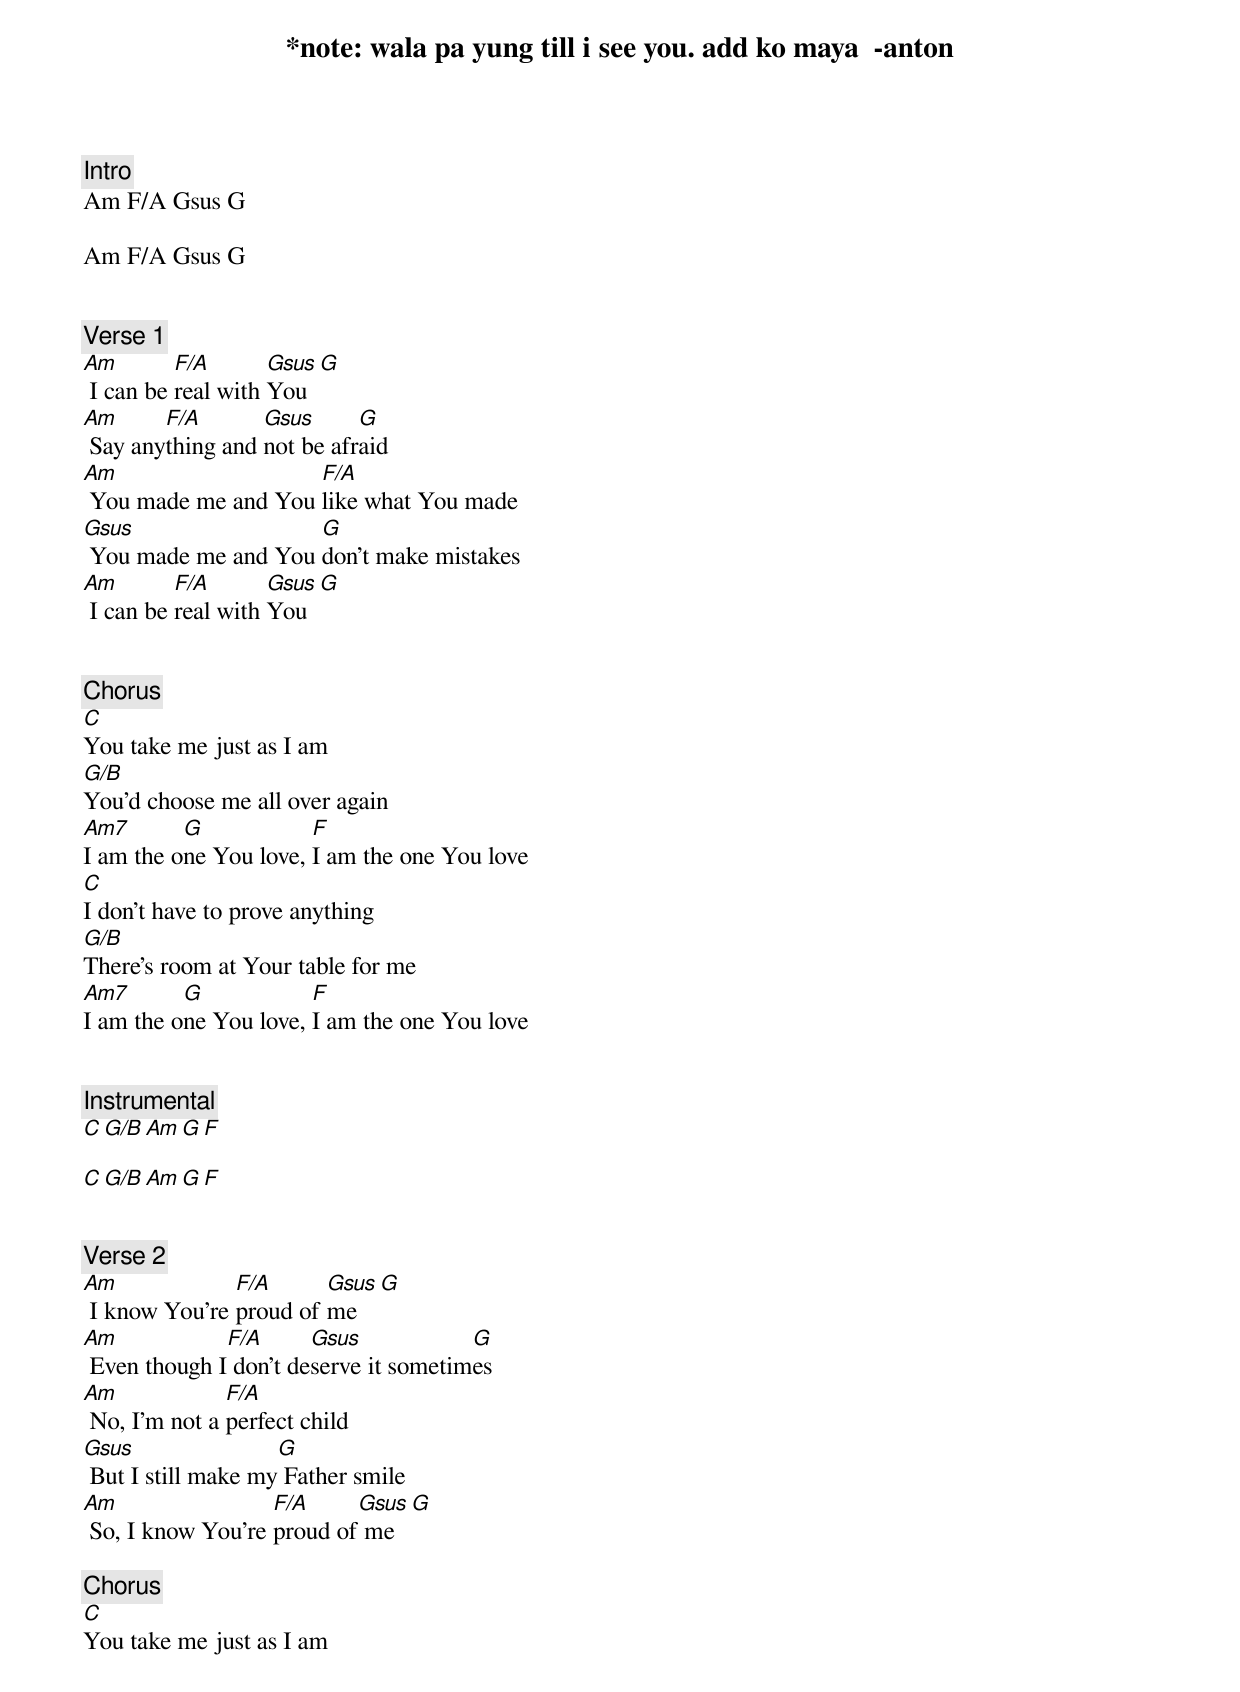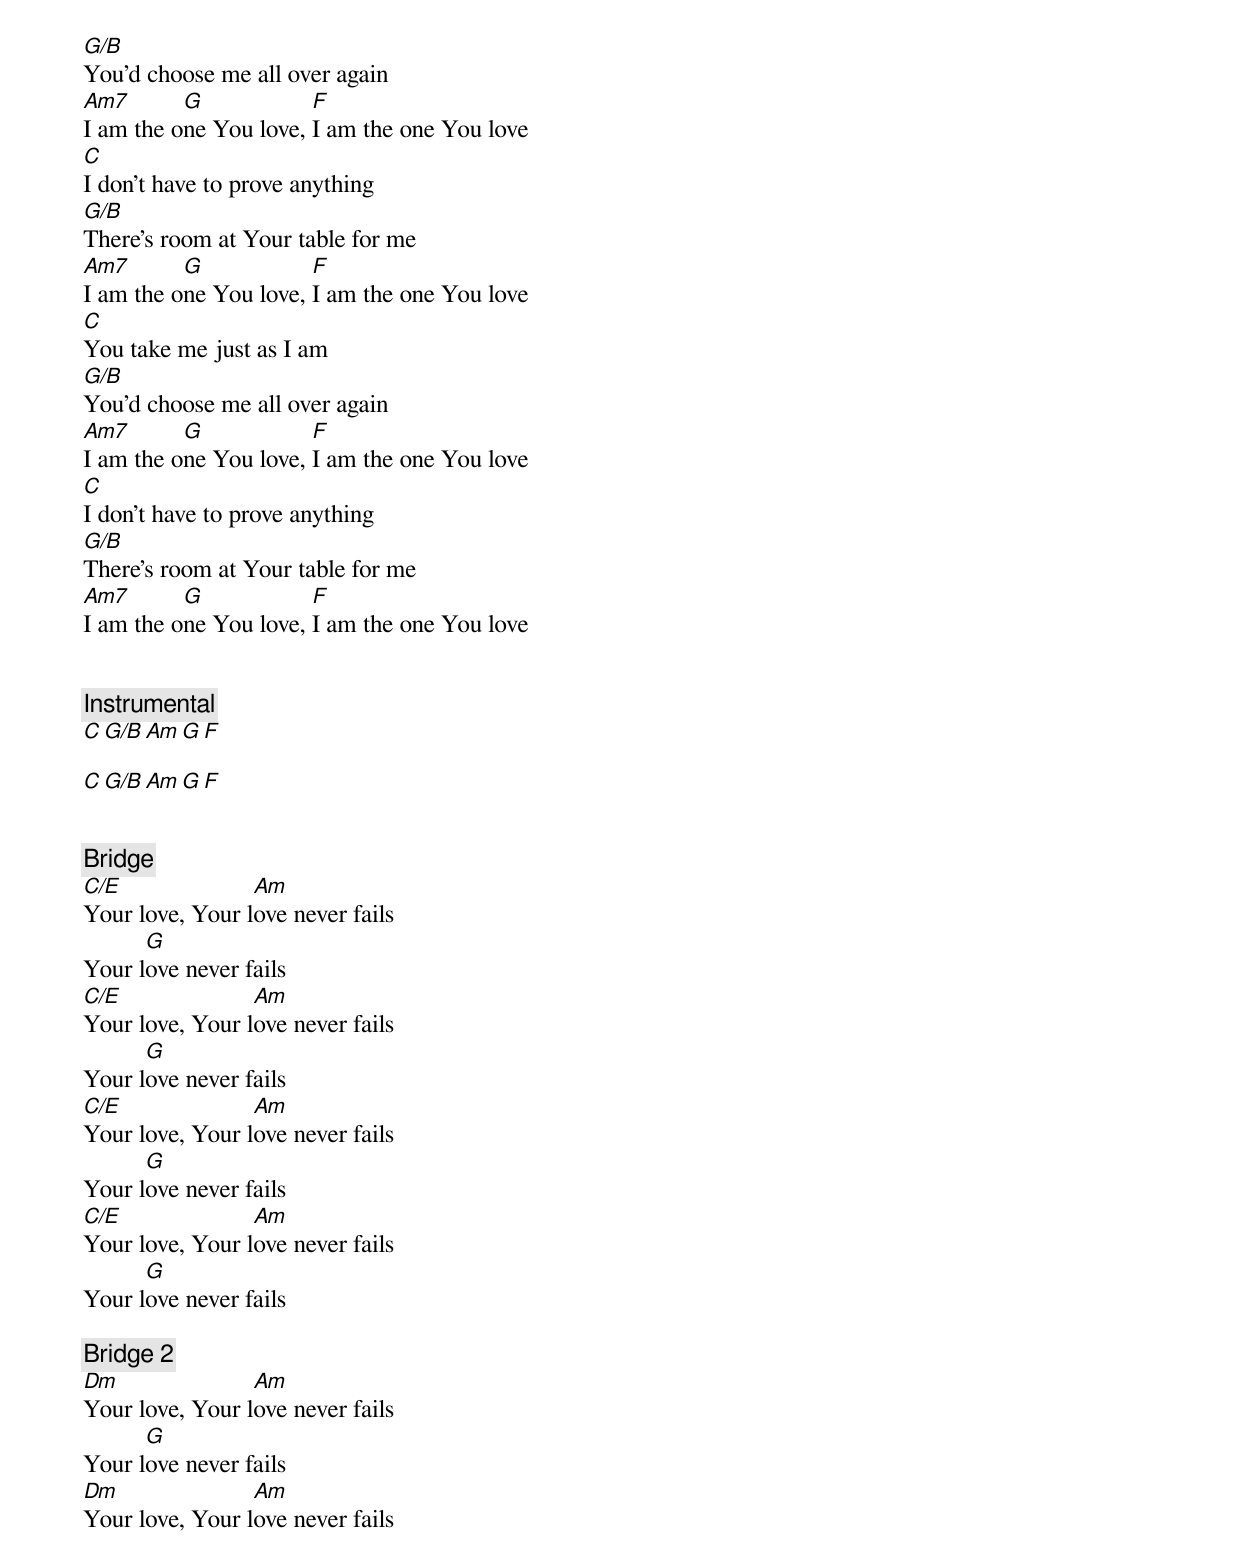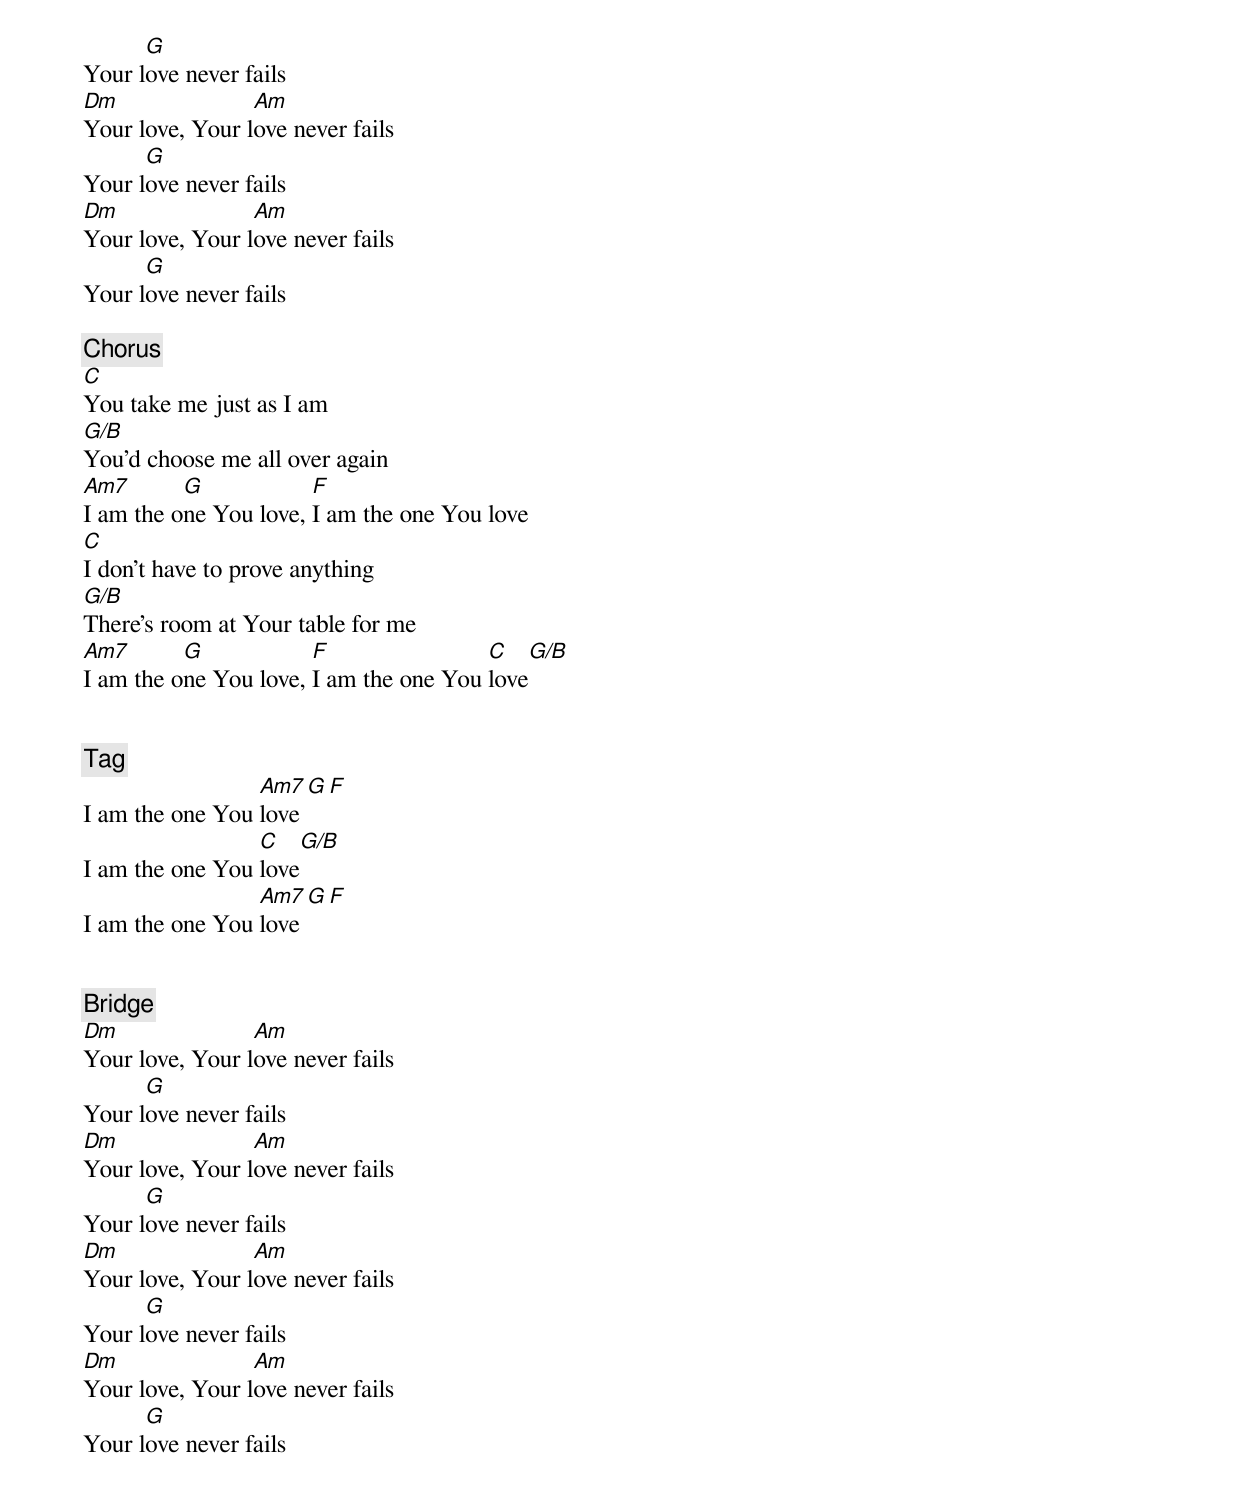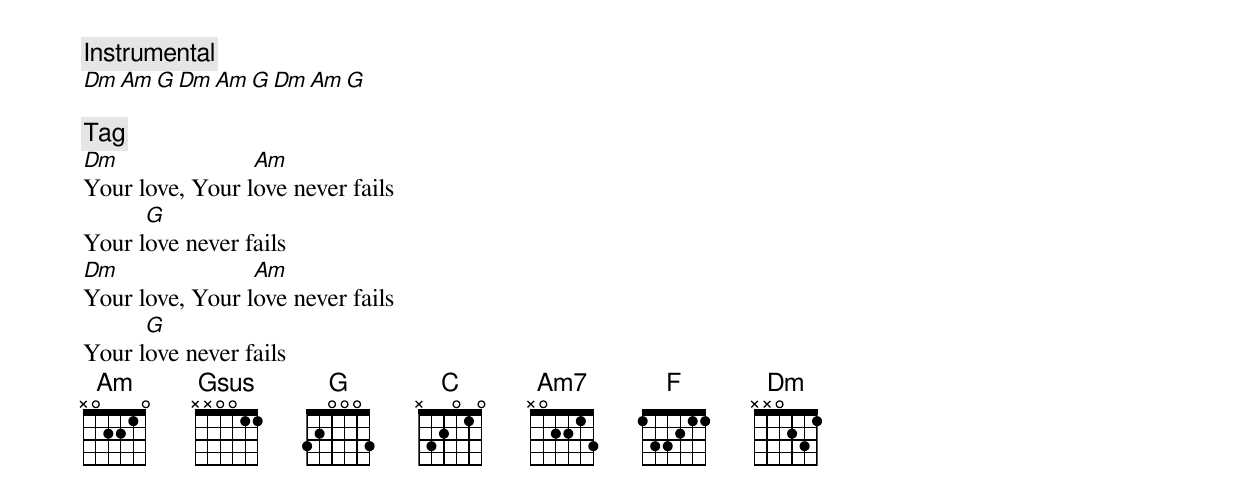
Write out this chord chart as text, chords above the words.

*note: wala pa yung till i see you. add ko maya  -anton

[Intro]
Am F/A Gsus G

Am F/A Gsus G


[Verse 1]
Am        F/A       Gsus G
 I can be real with You
Am      F/A       Gsus      G
 Say anything and not be afraid
Am                   F/A
 You made me and You like what You made
Gsus                 G
 You made me and You don’t make mistakes
Am        F/A       Gsus G
 I can be real with You


[Chorus]
C
You take me just as I am
G/B
You’d choose me all over again
Am7       G            F
I am the one You love, I am the one You love
C
I don’t have to prove anything
G/B
There’s room at Your table for me
Am7       G            F
I am the one You love, I am the one You love


[Instrumental]
C    G/B    Am  G  F

C    G/B    Am  G  F


[Verse 2]
Am             F/A      Gsus G
 I know You’re proud of me
Am            F/A      Gsus            G
 Even though I don’t deserve it sometimes
Am             F/A
 No, I’m not a perfect child
Gsus                G
 But I still make my Father smile
Am                 F/A     Gsus G
 So, I know You’re proud of me

[Chorus]
C
You take me just as I am
G/B
You’d choose me all over again
Am7       G            F
I am the one You love, I am the one You love
C
I don’t have to prove anything
G/B
There’s room at Your table for me
Am7       G            F
I am the one You love, I am the one You love
C
You take me just as I am
G/B
You’d choose me all over again
Am7       G            F
I am the one You love, I am the one You love
C
I don’t have to prove anything
G/B
There’s room at Your table for me
Am7       G            F
I am the one You love, I am the one You love


[Instrumental]
C    G/B    Am  G  F

C    G/B    Am  G  F


[Bridge]
C/E              Am
Your love, Your love never fails
      G
Your love never fails
C/E              Am
Your love, Your love never fails
      G
Your love never fails
C/E              Am
Your love, Your love never fails
      G
Your love never fails
C/E              Am
Your love, Your love never fails
      G
Your love never fails

[Bridge 2]
Dm               Am
Your love, Your love never fails
      G
Your love never fails
Dm               Am
Your love, Your love never fails
      G
Your love never fails
Dm               Am
Your love, Your love never fails
      G
Your love never fails
Dm               Am
Your love, Your love never fails
      G
Your love never fails

[Chorus]
C
You take me just as I am
G/B
You’d choose me all over again
Am7       G            F
I am the one You love, I am the one You love
C
I don’t have to prove anything
G/B
There’s room at Your table for me
Am7       G            F                C      G/B
I am the one You love, I am the one You love


[Tag]
                 Am7   G   F
I am the one You love
                 C         G/B
I am the one You love
                 Am7   G   F
I am the one You love


[Bridge]
Dm               Am
Your love, Your love never fails
      G
Your love never fails
Dm               Am
Your love, Your love never fails
      G
Your love never fails
Dm               Am
Your love, Your love never fails
      G
Your love never fails
Dm               Am
Your love, Your love never fails
      G
Your love never fails


[Instrumental]
Dm Am G   Dm Am G   Dm Am G

[Tag]
Dm               Am
Your love, Your love never fails
      G
Your love never fails
Dm               Am
Your love, Your love never fails
      G
Your love never fails
